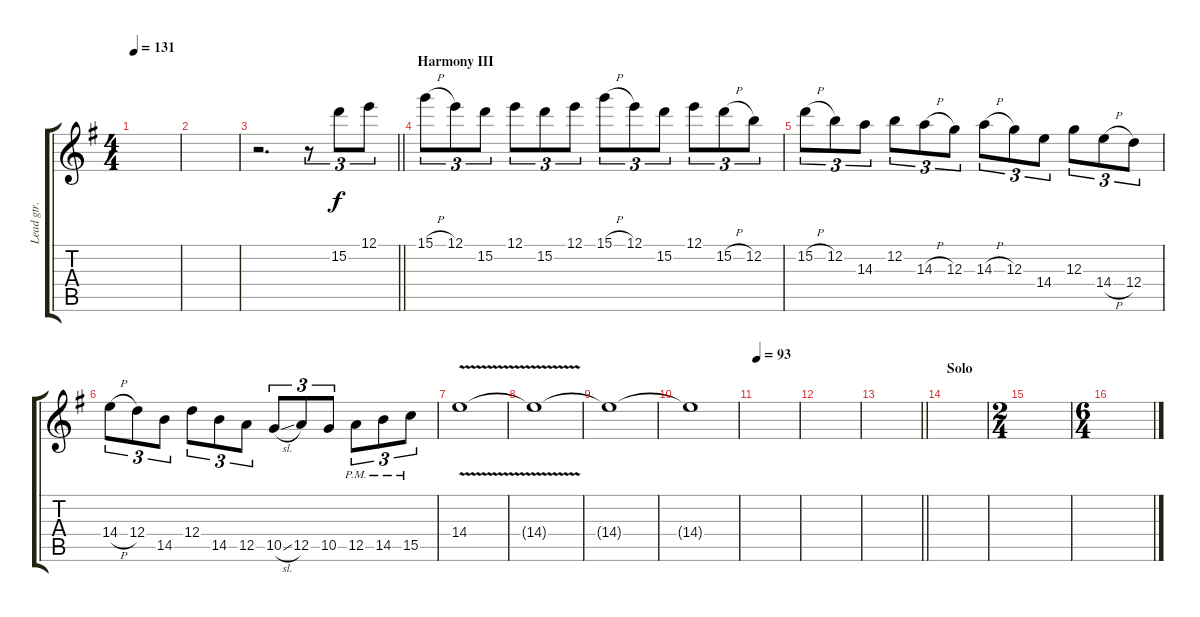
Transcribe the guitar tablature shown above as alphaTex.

\track ("Lead gtr. II" "Lead gtr. ") {instrument distortionguitar}
\staff {score tabs}
\tuning (E4 B3 G3 D3 A2 E2) {hide}
\ts (4 4)
\tempo 131
\clef g2
\ks g
|
|
\barLineRight lightlight
r.2{d} r.8{tu (3 2)} 15.2.8{tu (3 2)} 12.1.8{tu (3 2)} |
\section ("" "Harmony III")
15.1{h}.8{tu (3 2)} 12.1.8{tu (3 2)} 15.2.8{tu (3 2)} 12.1.8{tu (3 2)} 15.2.8{tu (3 2)} 12.1.8{tu (3 2)} 15.1{h}.8{tu (3 2)} 12.1.8{tu (3 2)} 15.2.8{tu (3 2)} 12.1.8{tu (3 2)} 15.2{h}.8{tu (3 2)} 12.2.8{tu (3 2)} |
15.2{h}.8{tu (3 2)} 12.2.8{tu (3 2)} 14.3.8{tu (3 2)} 12.2.8{tu (3 2)} 14.3{h}.8{tu (3 2)} 12.3.8{tu (3 2)} 14.3{h}.8{tu (3 2)} 12.3.8{tu (3 2)} 14.4.8{tu (3 2)} 12.3.8{tu (3 2)} 14.4{h}.8{tu (3 2)} 12.4.8{tu (3 2)} |
14.4{h}.8{tu (3 2)} 12.4.8{tu (3 2)} 14.5.8{tu (3 2)} 12.4.8{tu (3 2)} 14.5.8{tu (3 2)} 12.5.8{tu (3 2)} 10.5{sl}.8{tu (3 2)} 12.5.8{tu (3 2)} 10.5.8{tu (3 2)} 12.5{pm}.8{tu (3 2)} 14.5{pm}.8{tu (3 2)} 15.5{pm}.8{tu (3 2)} |
14.4{v}.1{volume 0} |
14.4{t}.1 |
14.4{t}.1 |
14.4{t}.1 |
\tempo 93
|
|
\barLineRight lightlight
|
\section ("" "Solo")
|
\ts (2 4)
|
\ts (6 4)
